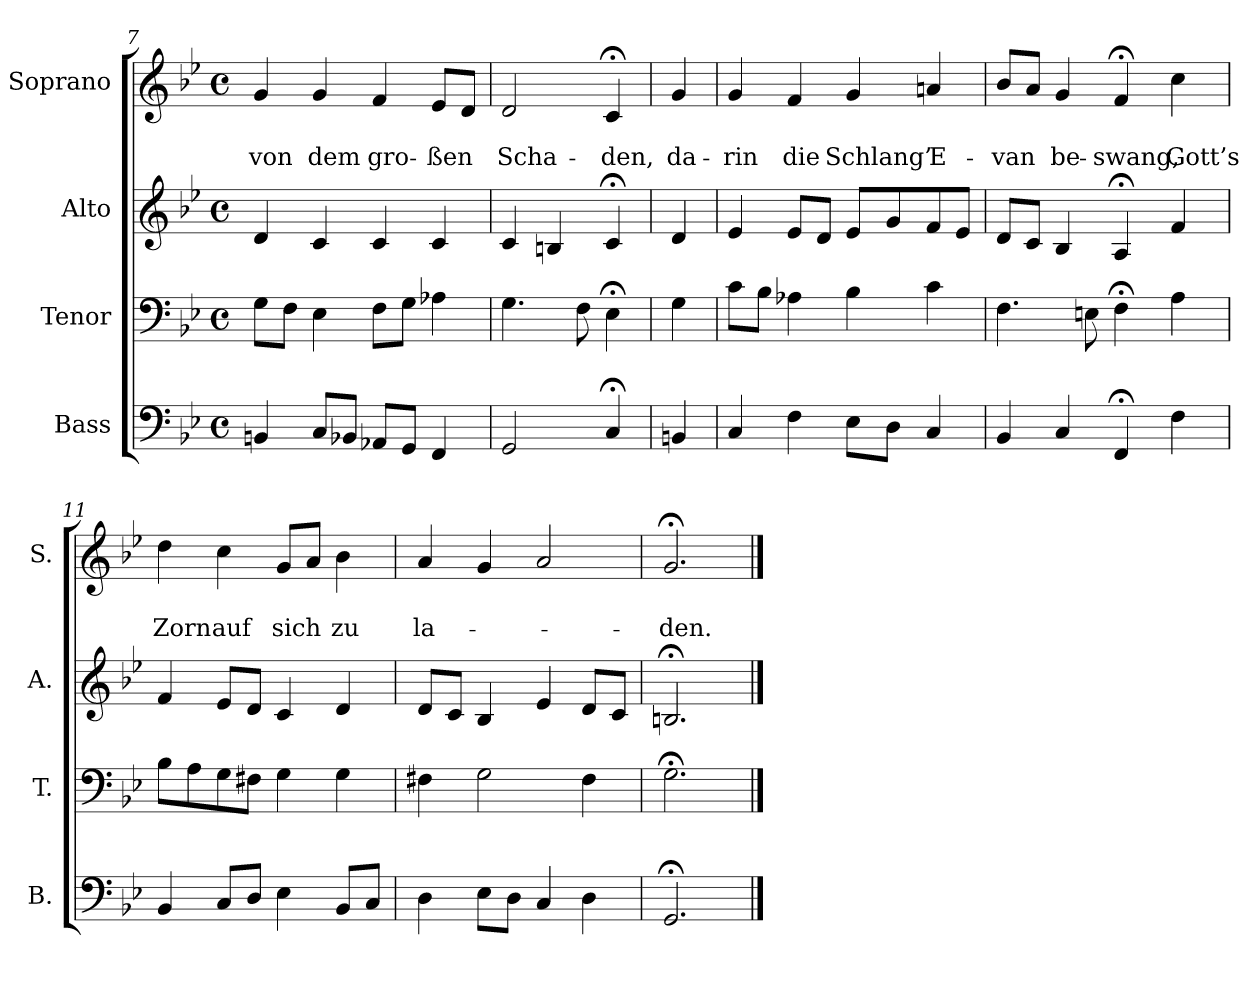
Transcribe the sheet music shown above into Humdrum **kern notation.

**kern	**kern	**kern	**kern	**text	**text
*part4	*part3	*part2	*part1	*part1	*part1
*staff4	*staff3	*staff2	*staff1	*staff1	*staff1
*I"Bass	*I"Tenor	*I"Alto	*I"Soprano	*	*
*I'B.	*I'T.	*I'A.	*I'S.	*	*
*clefF4	*clefF4	*clefG2	*clefG2	*	*
*k[b-e-]	*k[b-e-]	*k[b-e-]	*k[b-e-]	*	*
*g:	*g:	*g:	*g:	*	*
*M4/4	*M4/4	*M4/4	*M4/4	*	*
*met(c)	*met(c)	*met(c)	*met(c)	*	*
=7	=7	=7	=7	=7	=7
4BBn/	8G\L	4d/	4g/	.	von
.	8F\J	.	.	.	.
8C/L	4E-\	4c/	4g/	.	dem
8BB-X/J	.	.	.	.	.
8AA-X/L	8F\L	4c/	4f/	.	gro-
8GG/J	8G\J	.	.	.	.
4FF/	4A-X\	4c/	8e-/L	.	-ßen
.	.	.	8d/J	.	.
=8	=8	=8	=8	=8	=8
2GG/	4.G\	4c/	2d/	.	Scha-
.	.	4Bn/	.	.	.
.	8F\	.	.	.	.
4C;</	4E-;<\	4c;</	4c;</	.	-den,
!!LO:PB:g=z
=8a	=8a	=8a	=8a	=8a	=8a
4BBn/	4G\	4d/	4g/	.	da-
=9	=9	=9	=9	=9	=9
4C/	8c\L	4e-/	4g/	.	-rin
.	8B-\J	.	.	.	.
4F\	4A-X\	8e-/L	4f/	.	die
.	.	8d/J	.	.	.
8E-\L	4B-\	8e-/L	4g/	.	Schlang’
8D\J	.	8g/	.	.	.
4C/	4c\	8f/	4an/	.	E-
.	.	8e-/J	.	.	.
=10	=10	=10	=10	=10	=10
4BB-/	4.F\	8d/L	8b-/L	.	-van
.	.	8c/J	8a/J	.	.
4C/	.	4B-/	4g/	.	be-
.	8En\	.	.	.	.
4FF;</	4F;<\	4A;</	4f;</	.	-swang,
4F\	4A\	4f/	4cc\	.	Gott’s
=11	=11	=11	=11	=11	=11
4BB-/	8B-\L	4f/	4dd\	.	Zorn
.	8A\	.	.	.	.
8C/L	8G\	8e-/L	4cc\	.	auf
8D/J	8F#X\J	8d/J	.	.	.
4E-\	4G\	4c/	8g/L	.	sich
.	.	.	8a/J	.	.
8BB-/L	4G\	4d/	4b-\	.	zu
8C/J	.	.	.	.	.
=12	=12	=12	=12	=12	=12
4D\	4F#X\	8d/L	4a/	.	la-
.	.	8c/J	.	.	.
8E-\L	2G\	4B-/	4g/	.	.
8D\J	.	.	.	.	.
4C/	.	4e-/	2a/	.	.
4D\	4F#\	8d/L	.	.	.
.	.	8c/J	.	.	.
=13	=13	=13	=13	=13	=13
2.GG;</	2.G;<\	2.Bn;</	2.g;</	.	-den.
==	==	==	==	==	==
*-	*-	*-	*-	*-	*-
